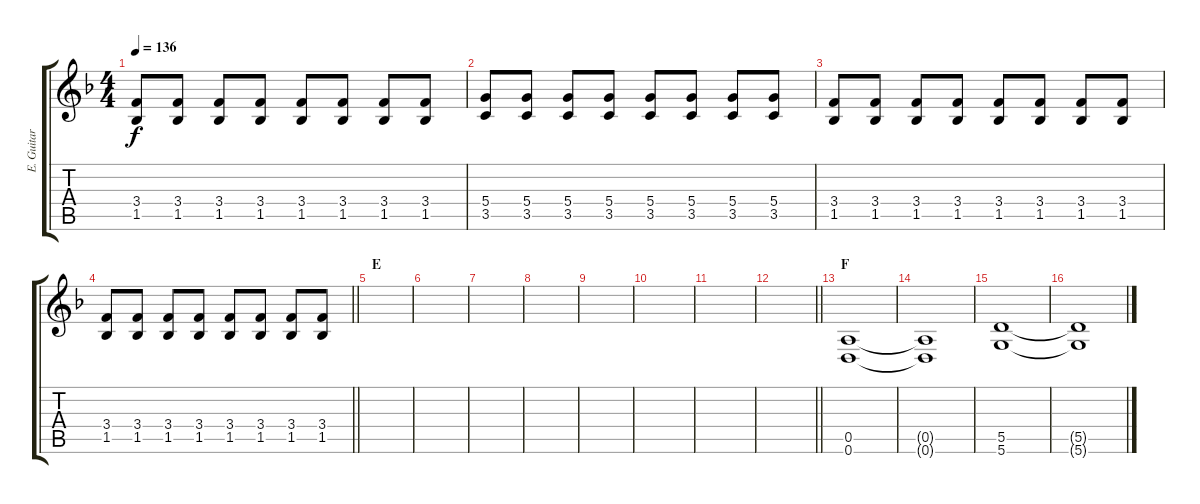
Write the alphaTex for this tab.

\track ("E. Guitar I" "E. Guitar ") {instrument distortionguitar}
\staff {score tabs}
\tuning (E4 B3 G3 D3 A2 D2) {hide}
\ts (4 4)
\tempo 136
\clef g2
\ks dminor
(3.4 1.5).8{dy f} (3.4 1.5).8 (3.4 1.5).8 (3.4 1.5).8 (3.4 1.5).8 (3.4 1.5).8 (3.4 1.5).8 (3.4 1.5).8 |
(5.4 3.5).8 (5.4 3.5).8 (5.4 3.5).8 (5.4 3.5).8 (5.4 3.5).8 (5.4 3.5).8 (5.4 3.5).8 (5.4 3.5).8 |
(3.4 1.5).8 (3.4 1.5).8 (3.4 1.5).8 (3.4 1.5).8 (3.4 1.5).8 (3.4 1.5).8 (3.4 1.5).8 (3.4 1.5).8 |
\barLineRight lightlight
(3.4 1.5).8 (3.4 1.5).8 (3.4 1.5).8 (3.4 1.5).8 (3.4 1.5).8 (3.4 1.5).8 (3.4 1.5).8 (3.4 1.5).8 |
\section ("" "E")
|
|
|
|
|
|
|
\barLineRight lightlight
|
\section ("" "F")
(0.5 0.6).1 |
(0.5{t} 0.6{t}).1 |
(5.5 5.6).1 |
(5.5{t} 5.6{t}).1
